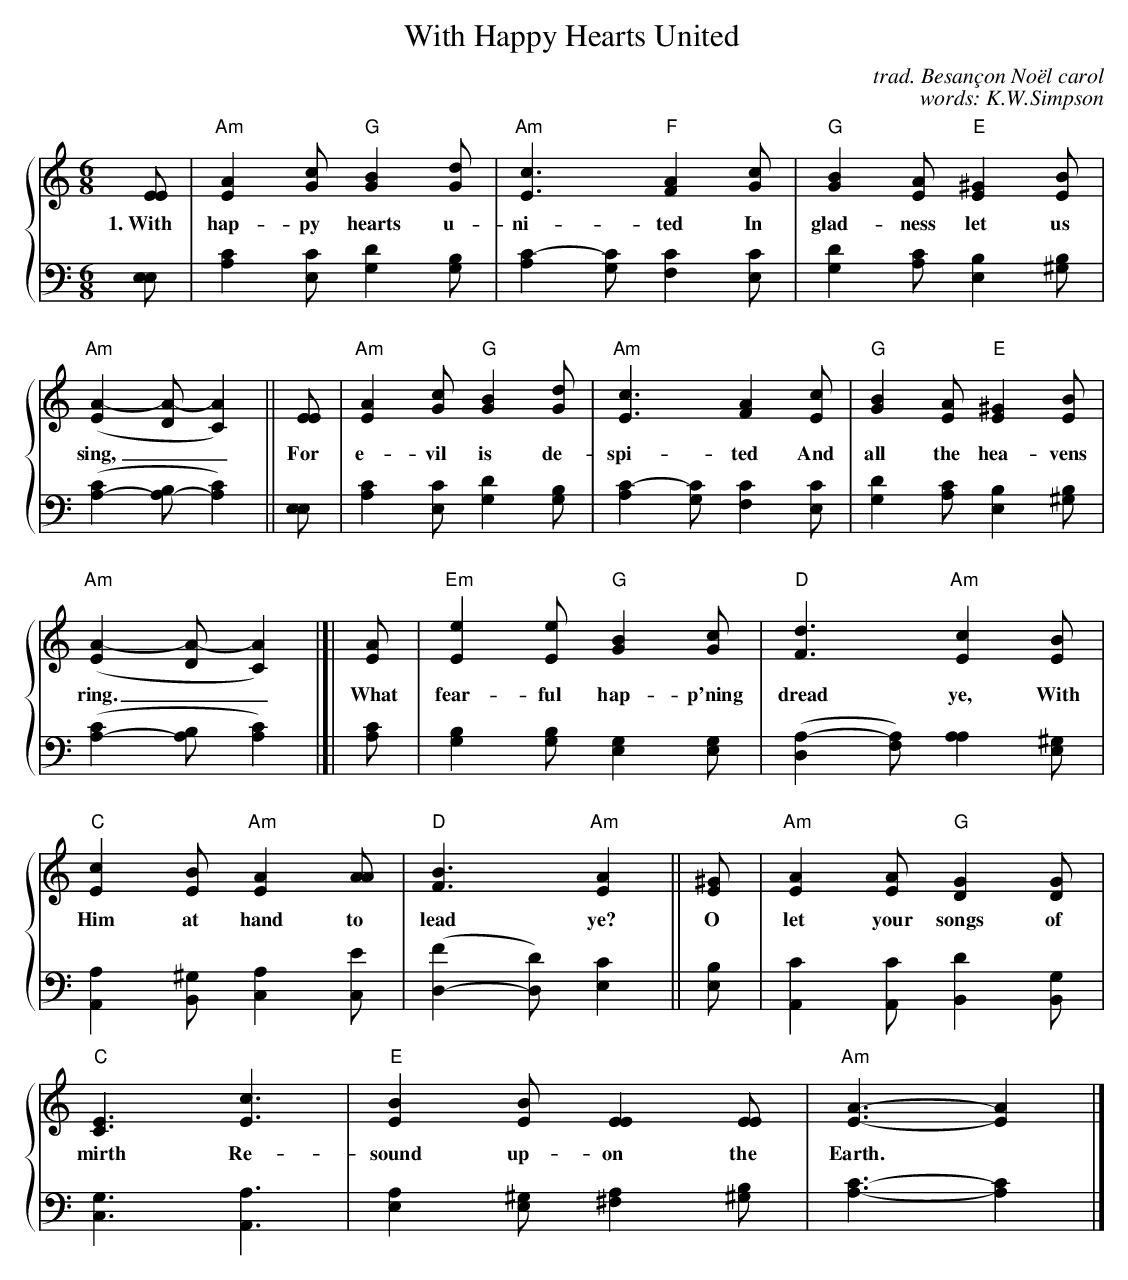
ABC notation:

X:1
T: With Happy Hearts United
C: trad. Besan\,con No\"el carol
C: words: K.W.Simpson
M: 6/8
L: 1/8
%%staves {1 2}
K: Am
V: 1 staves=2
[EE] | "Am"[A2E2][cG] "G"[B2G2][dG] | "Am"[c3E3] "F"[A2F2][cG] | "G"[B2G2][AE] "E"[^G2E2][BE] |
w: 1.~With hap-py hearts u-ni-ted In glad-ness let us
"Am"([A2-E2][A-D] [A2C2]) || [EE] | "Am"[A2E2][cG] "G"[B2G2][dG] | "Am"[c3E3] [A2F2][cE] | "G"[B2G2][AE] "E"[^G2E2][BE] |
w: sing,__ For e-vil is de-spi-ted And all the hea-vens
"Am"([A2-E2][A-D] [A2C2]) |[| [AE] | "Em"[e2E2][eE] "G"[B2G2][cG] | "D"[d3F3] "Am"[c2E2][BE] | "C"[c2E2][BE] "Am"[A2E2][AA] |
w: ring.__ What fear-ful hap-p'ning dread ye, With Him at hand to
"D"[B3F3] "Am"[A2E2] || [^GE] | "Am"[A2E2][AE] "G"[G2D2][GD] | "C"[E3C3] [c3E3] | "E"[B2E2][BE] [E2E2][EE] | "Am"[A3-E3-] [A2E2] |]
w: lead ye? O let your songs of mirth Re-sound up-on the Earth.
V: 2 clef=bass middle=d
[ee] | [c'2a2][c'e] [d'2g2][bg] | [c'2-a2][c'g] [c'2f2][c'e] | [d'2g2][c'a] [b2e2][b^g] |
([c'2a2-][ba-] [c'2a2]) || [ee] | [c'2a2][c'e] [d'2g2][bg] | [c'2-a2][c'g] [c'2f2][c'e] | [d'2g2][c'a] [b2e2][b^g] |
([c'2a2-][ba] [c'2a2]) |[| [c'a] | [b2g2][bg] [g2e2][ge] | ([a2-d2][af]) [a2a2][^ge] | [a2A2][^gB] [a2c2][e'c] |
([f'2d2-][d'd]) [c'2e2] || [be] | [c'2A2][c'A] [d'2B2][gB] | [g3c3] [a3A3] | [a2e2][^ge] [a2^f2][b^g] | [c'3-a3-] [c'2a2] |]
